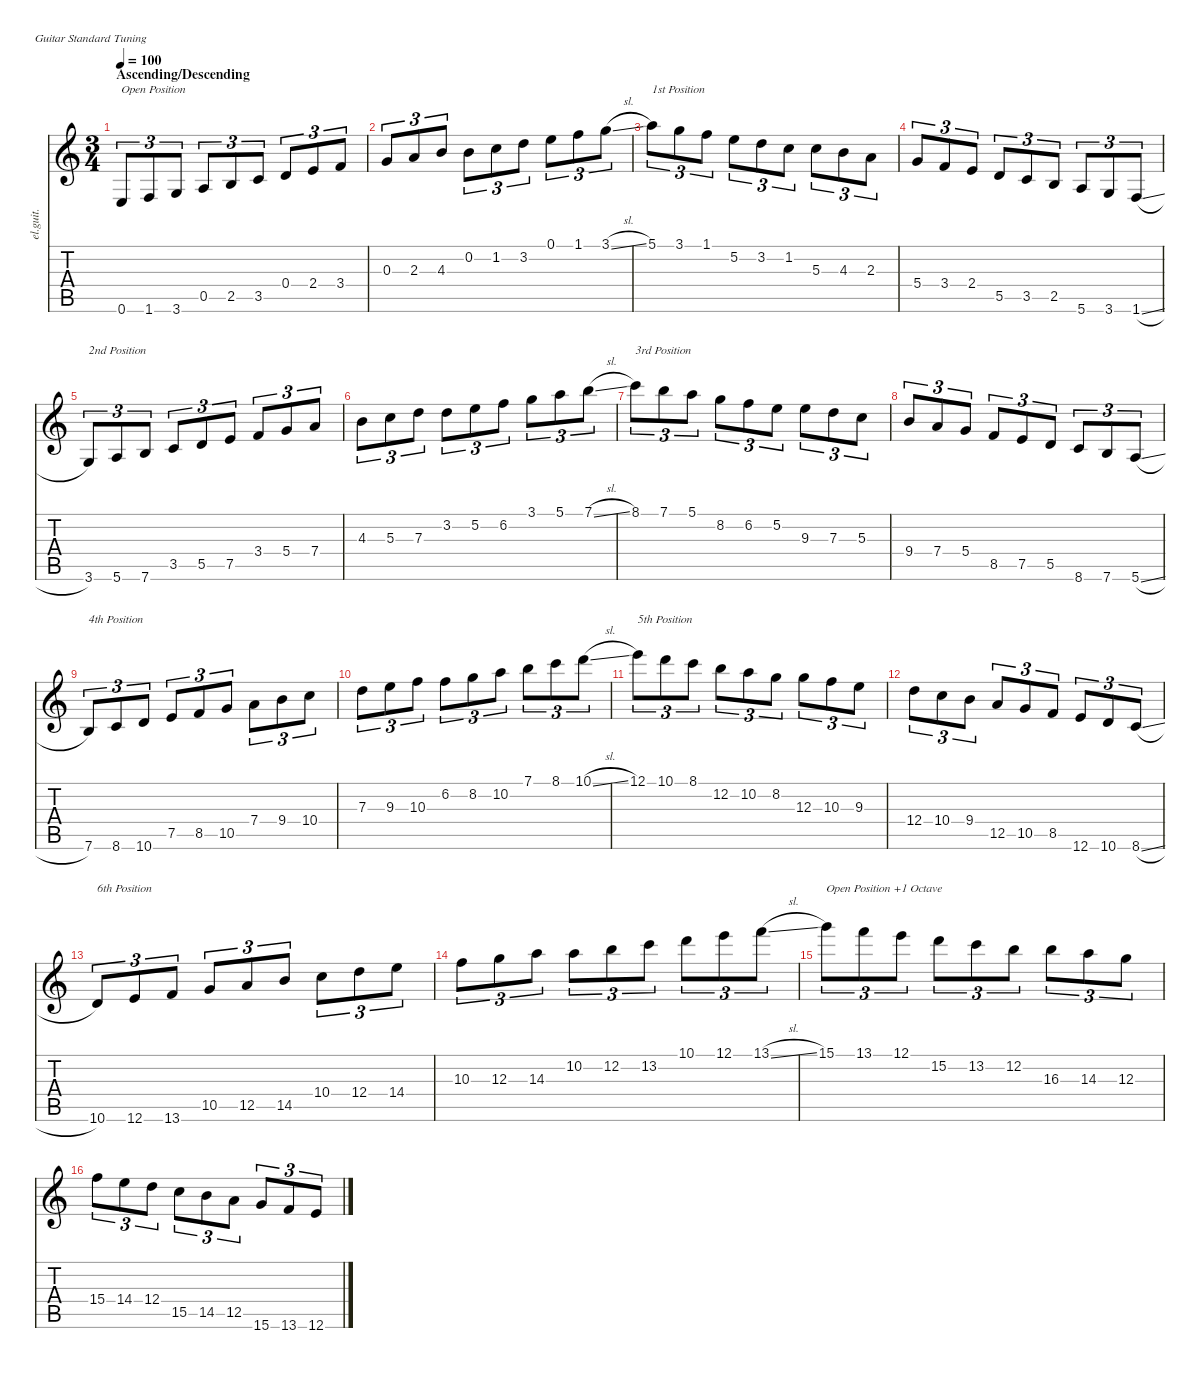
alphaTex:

\defaultSystemsLayout 4
\hideDynamics
\bracketExtendMode nobrackets
\otherSystemsTrackNameOrientation horizontal
\track ("Clean Guitar" "el.guit.") {instrument electricguitarclean}
\staff {score tabs}
\tuning (E4 B3 G3 D3 A2 E2)
\ts (3 4)
\beaming (8 2 2 2)
\section ("" "Ascending/Descending")
\tempo 100
\clef g2
\ks c
0.6.8{tu (3 2) txt "Open Position" dy mf instrument electricguitarclean beam Up} 1.6.8{tu (3 2) beam Up} 3.6.8{tu (3 2) beam Up} 0.5.8{tu (3 2) beam Up} 2.5.8{tu (3 2) beam Up} 3.5.8{tu (3 2) beam Up} 0.4.8{tu (3 2) beam Up} 2.4.8{tu (3 2) beam Up} 3.4.8{tu (3 2) beam Up} |
0.3.8{tu (3 2) beam Up} 2.3.8{tu (3 2) beam Up} 4.3.8{tu (3 2) beam Up} 0.2.8{tu (3 2) beam Down} 1.2.8{tu (3 2) beam Down} 3.2.8{tu (3 2) beam Down} 0.1.8{tu (3 2) beam Down} 1.1.8{tu (3 2) beam Down} 3.1{sl}.8{tu (3 2) beam Down} |
5.1.8{tu (3 2) txt "1st Position" beam Down} 3.1.8{tu (3 2) beam Down} 1.1.8{tu (3 2) beam Down} 5.2.8{tu (3 2) beam Down} 3.2.8{tu (3 2) beam Down} 1.2.8{tu (3 2) beam Down} 5.3.8{tu (3 2) beam Down} 4.3.8{tu (3 2) beam Down} 2.3.8{tu (3 2) beam Down} |
5.4.8{tu (3 2) beam Up} 3.4.8{tu (3 2) beam Up} 2.4.8{tu (3 2) beam Up} 5.5.8{tu (3 2) beam Up} 3.5.8{tu (3 2) beam Up} 2.5.8{tu (3 2) beam Up} 5.6.8{tu (3 2) beam Up} 3.6.8{tu (3 2) beam Up} 1.6{sl}.8{tu (3 2) beam Up} |
3.6.8{tu (3 2) txt "2nd Position" beam Up} 5.6.8{tu (3 2) beam Up} 7.6.8{tu (3 2) beam Up} 3.5.8{tu (3 2) beam Up} 5.5.8{tu (3 2) beam Up} 7.5.8{tu (3 2) beam Up} 3.4.8{tu (3 2) beam Up} 5.4.8{tu (3 2) beam Up} 7.4.8{tu (3 2) beam Up} |
4.3.8{tu (3 2) beam Down} 5.3.8{tu (3 2) beam Down} 7.3.8{tu (3 2) beam Down} 3.2.8{tu (3 2) beam Down} 5.2.8{tu (3 2) beam Down} 6.2.8{tu (3 2) beam Down} 3.1.8{tu (3 2) beam Down} 5.1.8{tu (3 2) beam Down} 7.1{sl}.8{tu (3 2) beam Down} |
8.1.8{tu (3 2) txt "3rd Position" beam Down} 7.1.8{tu (3 2) beam Down} 5.1.8{tu (3 2) beam Down} 8.2.8{tu (3 2) beam Down} 6.2.8{tu (3 2) beam Down} 5.2.8{tu (3 2) beam Down} 9.3.8{tu (3 2) beam Down} 7.3.8{tu (3 2) beam Down} 5.3.8{tu (3 2) beam Down} |
9.4.8{tu (3 2) beam Up} 7.4.8{tu (3 2) beam Up} 5.4.8{tu (3 2) beam Up} 8.5.8{tu (3 2) beam Up} 7.5.8{tu (3 2) beam Up} 5.5.8{tu (3 2) beam Up} 8.6.8{tu (3 2) beam Up} 7.6.8{tu (3 2) beam Up} 5.6{sl}.8{tu (3 2) beam Up} |
7.6.8{tu (3 2) txt "4th Position" beam Up} 8.6.8{tu (3 2) beam Up} 10.6.8{tu (3 2) beam Up} 7.5.8{tu (3 2) beam Up} 8.5.8{tu (3 2) beam Up} 10.5.8{tu (3 2) beam Up} 7.4.8{tu (3 2) beam Down} 9.4.8{tu (3 2) beam Down} 10.4.8{tu (3 2) beam Down} |
7.3.8{tu (3 2) beam Down} 9.3.8{tu (3 2) beam Down} 10.3.8{tu (3 2) beam Down} 6.2.8{tu (3 2) beam Down} 8.2.8{tu (3 2) beam Down} 10.2.8{tu (3 2) beam Down} 7.1.8{tu (3 2) beam Down} 8.1.8{tu (3 2) beam Down} 10.1{sl}.8{tu (3 2) beam Down} |
12.1.8{tu (3 2) txt "5th Position" beam Down} 10.1.8{tu (3 2) beam Down} 8.1.8{tu (3 2) beam Down} 12.2.8{tu (3 2) beam Down} 10.2.8{tu (3 2) beam Down} 8.2.8{tu (3 2) beam Down} 12.3.8{tu (3 2) beam Down} 10.3.8{tu (3 2) beam Down} 9.3.8{tu (3 2) beam Down} |
12.4.8{tu (3 2) beam Down} 10.4.8{tu (3 2) beam Down} 9.4.8{tu (3 2) beam Down} 12.5.8{tu (3 2) beam Up} 10.5.8{tu (3 2) beam Up} 8.5.8{tu (3 2) beam Up} 12.6.8{tu (3 2) beam Up} 10.6.8{tu (3 2) beam Up} 8.6{sl}.8{tu (3 2) beam Up} |
10.6.8{tu (3 2) txt "6th Position" beam Up} 12.6.8{tu (3 2) beam Up} 13.6.8{tu (3 2) beam Up} 10.5.8{tu (3 2) beam Up} 12.5.8{tu (3 2) beam Up} 14.5.8{tu (3 2) beam Up} 10.4.8{tu (3 2) beam Down} 12.4.8{tu (3 2) beam Down} 14.4.8{tu (3 2) beam Down} |
10.3.8{tu (3 2) beam Down} 12.3.8{tu (3 2) beam Down} 14.3.8{tu (3 2) beam Down} 10.2.8{tu (3 2) beam Down} 12.2.8{tu (3 2) beam Down} 13.2.8{tu (3 2) beam Down} 10.1.8{tu (3 2) beam Down} 12.1.8{tu (3 2) beam Down} 13.1{sl}.8{tu (3 2) beam Down} |
15.1.8{tu (3 2) txt "Open Position +1 Octave" beam Down} 13.1.8{tu (3 2) beam Down} 12.1.8{tu (3 2) beam Down} 15.2.8{tu (3 2) beam Down} 13.2.8{tu (3 2) beam Down} 12.2.8{tu (3 2) beam Down} 16.3.8{tu (3 2) beam Down} 14.3.8{tu (3 2) beam Down} 12.3.8{tu (3 2) beam Down} |
15.4.8{tu (3 2) beam Down} 14.4.8{tu (3 2) beam Down} 12.4.8{tu (3 2) beam Down} 15.5.8{tu (3 2) beam Down} 14.5.8{tu (3 2) beam Down} 12.5.8{tu (3 2) beam Down} 15.6.8{tu (3 2) beam Up} 13.6.8{tu (3 2) beam Up} 12.6.8{tu (3 2) beam Up}
